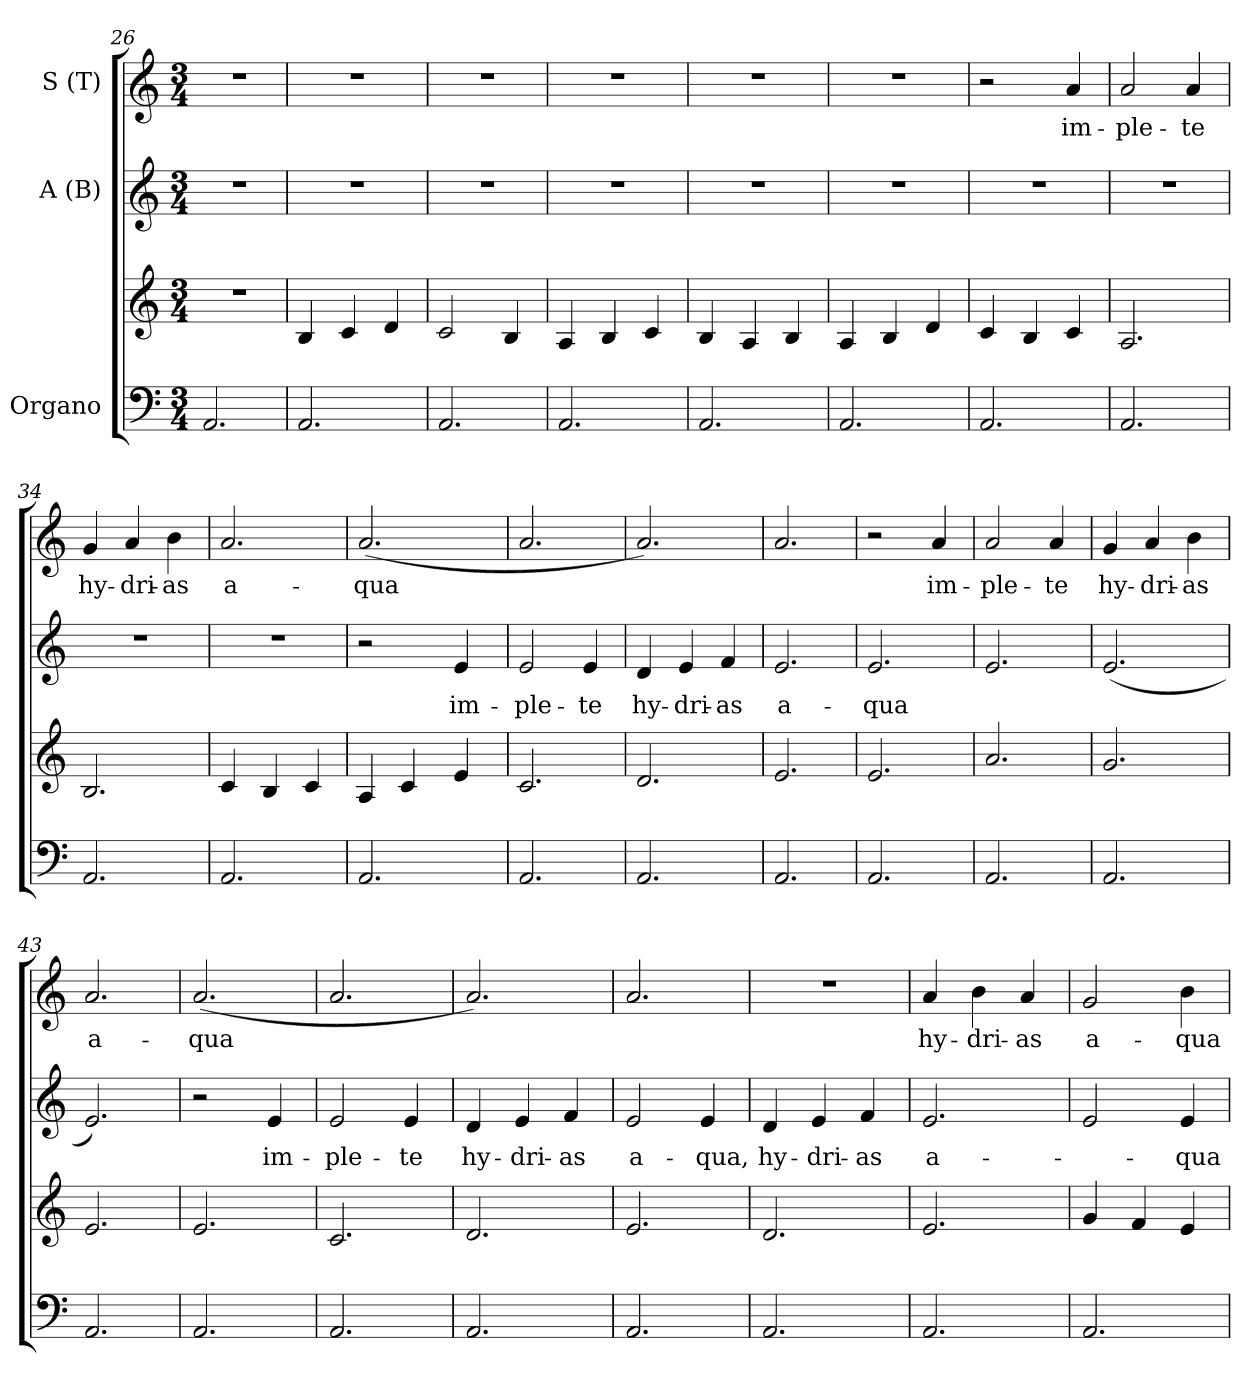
**kern	**kern	**kern	**text	**kern	**text
*part3	*part3	*part2	*part2	*part1	*part1
*staff4	*staff3	*staff2	*staff2	*staff1	*staff1
*I"Organo	*	*I"A (B)	*	*I"S (T)	*
*clefF4	*clefG2	*clefG2	*	*clefG2	*
*k[]	*k[]	*k[]	*	*k[]	*
*C:	*C:	*C:	*	*C:	*
*M3/4	*M3/4	*M3/4	*	*M3/4	*
=26	=26	=26	=26	=26	=26
!	!LO:N:vis=1	!LO:N:vis=1	!	!LO:N:vis=1	!
2.AA/	2.r	2.r	.	2.r	.
=27	=27	=27	=27	=27	=27
!	!	!LO:N:vis=1	!	!LO:N:vis=1	!
2.AA/	4B/	2.r	.	2.r	.
.	4c/	.	.	.	.
.	4d/	.	.	.	.
=28	=28	=28	=28	=28	=28
!	!	!LO:N:vis=1	!	!LO:N:vis=1	!
2.AA/	2c/	2.r	.	2.r	.
.	4B/	.	.	.	.
=29	=29	=29	=29	=29	=29
!	!	!LO:N:vis=1	!	!LO:N:vis=1	!
2.AA/	4A/	2.r	.	2.r	.
.	4B/	.	.	.	.
.	4c/	.	.	.	.
=30	=30	=30	=30	=30	=30
!	!	!LO:N:vis=1	!	!LO:N:vis=1	!
2.AA/	4B/	2.r	.	2.r	.
.	4A/	.	.	.	.
.	4B/	.	.	.	.
=31	=31	=31	=31	=31	=31
!	!	!LO:N:vis=1	!	!LO:N:vis=1	!
2.AA/	4A/	2.r	.	2.r	.
.	4B/	.	.	.	.
.	4d/	.	.	.	.
!!LO:PB:g=z
=32	=32	=32	=32	=32	=32
!	!	!LO:N:vis=1	!	!	!
2.AA/	4c/	2.r	.	2r	.
.	4B/	.	.	.	.
!	!	!	!	!	!LO:LY:b
.	4c/	.	.	4a/	im-
=33	=33	=33	=33	=33	=33
!	!	!LO:N:vis=1	!	!	!LO:LY:b
2.AA/	2.A/	2.r	.	2a/	-ple-
!	!	!	!	!	!LO:LY:b
.	.	.	.	4a/	-te
=34	=34	=34	=34	=34	=34
!	!	!LO:N:vis=1	!	!	!LO:LY:b
2.AA/	2.B/	2.r	.	4g/	hy-
!	!	!	!	!	!LO:LY:b
.	.	.	.	4a/	-dri-
!	!	!	!	!	!LO:LY:b
.	.	.	.	4b\	-as
=35	=35	=35	=35	=35	=35
!	!	!LO:N:vis=1	!	!	!LO:LY:b
2.AA/	4c/	2.r	.	2.a/	a-
.	4B/	.	.	.	.
.	4c/	.	.	.	.
=36	=36	=36	=36	=36	=36
!	!	!	!	!	!LO:LY:b
*	*	*^	*	*	*
2.AA/	4A/	2r	4..ryy	.	(<2.a/	-qua
.	4c/	.	.	.	.	.
.	.	.	4ryy	.	.	.
!	!	!	!	!LO:LY:b	!	!
.	4e/	4e/	.	im-	.	.
.	.	.	16ryy	.	.	.
=37	=37	=37	=37	=37	=37	=37
!	!	!	!	!LO:LY:b	!	!
*	*	*v	*v	*	*	*
2.AA/	2.c/	2e/	-ple-	2.a/	.
!	!	!	!LO:LY:b	!	!
.	.	4e/	-te	.	.
=38	=38	=38	=38	=38	=38
!	!	!	!LO:LY:b	!	!
2.AA/	2.d/	4d/	hy-	2.a/)	.
!	!	!	!LO:LY:b	!	!
.	.	4e/	-dri-	.	.
!	!	!	!LO:LY:b	!	!
.	.	4f/	-as	.	.
=39	=39	=39	=39	=39	=39
!	!	!	!LO:LY:b	!	!
2.AA/	2.e/	2.e/	a-	2.a/	.
=40	=40	=40	=40	=40	=40
!	!	!	!LO:LY:b	!	!
2.AA/	2.e/	2.e/	-qua	2r	.
!	!	!	!	!	!LO:LY:b
.	.	.	.	4a/	im-
=41	=41	=41	=41	=41	=41
!	!	!	!	!	!LO:LY:b
2.AA/	2.a/	2.e/	.	2a/	-ple-
!	!	!	!	!	!LO:LY:b
.	.	.	.	4a/	-te
!!LO:LB:g=z
=42	=42	=42	=42	=42	=42
!	!	!	!	!	!LO:LY:b
2.AA/	2.g/	(<2.e/	.	4g/	hy-
!	!	!	!	!	!LO:LY:b
.	.	.	.	4a/	-dri-
!	!	!	!	!	!LO:LY:b
.	.	.	.	4b\	-as
=43	=43	=43	=43	=43	=43
!	!	!	!	!	!LO:LY:b
2.AA/	2.e/	2.e/)	.	2.a/	a-
=44	=44	=44	=44	=44	=44
!	!	!	!	!	!LO:LY:b
2.AA/	2.e/	2r	.	(<2.a/	-qua
!	!	!	!LO:LY:b	!	!
.	.	4e/	im-	.	.
=45	=45	=45	=45	=45	=45
!	!	!	!LO:LY:b	!	!
2.AA/	2.c/	2e/	-ple-	2.a/	.
!	!	!	!LO:LY:b	!	!
.	.	4e/	-te	.	.
=46	=46	=46	=46	=46	=46
!	!	!	!LO:LY:b	!	!
2.AA/	2.d/	4d/	hy-	2.a/)	.
!	!	!	!LO:LY:b	!	!
.	.	4e/	-dri-	.	.
!	!	!	!LO:LY:b	!	!
.	.	4f/	-as	.	.
=47	=47	=47	=47	=47	=47
!	!	!	!LO:LY:b	!	!
2.AA/	2.e/	2e/	a-	2.a/	.
!	!	!	!LO:LY:b	!	!
.	.	4e/	-qua,	.	.
=48	=48	=48	=48	=48	=48
!	!	!	!LO:LY:b	!LO:N:vis=1	!
2.AA/	2.d/	4d/	hy-	2.r	.
!	!	!	!LO:LY:b	!	!
.	.	4e/	-dri-	.	.
!	!	!	!LO:LY:b	!	!
.	.	4f/	-as	.	.
=49	=49	=49	=49	=49	=49
!	!	!	!LO:LY:b:rj	!	!LO:LY:b
2.AA/	2.e/	2.e/	a-	4a/	hy-
!	!	!	!	!	!LO:LY:b
.	.	.	.	4b\	-dri-
!	!	!	!	!	!LO:LY:b
.	.	.	.	4a/	-as
=50	=50	=50	=50	=50	=50
!	!	!	!	!	!LO:LY:b
2.AA/	4g/	2e/	.	2g/	a-
.	4f/	.	.	.	.
!	!	!	!LO:LY:b	!	!LO:LY:b
.	4e/	4e/	-qua	4b\	-qua
=	=	=	=	=	=
*-	*-	*-	*-	*-	*-
